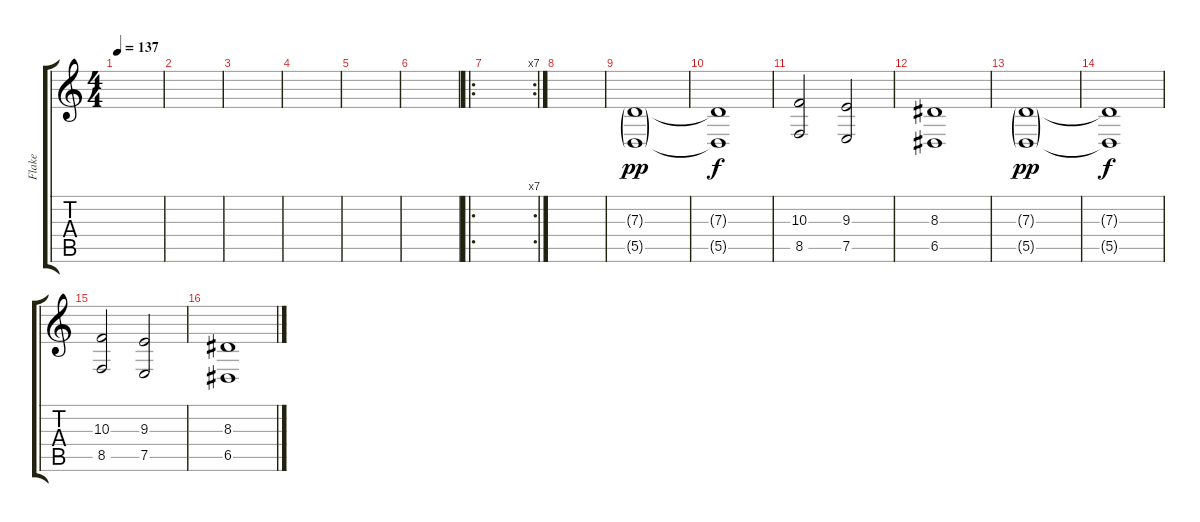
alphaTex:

\track ("Flake" "Flake") {instrument choiraahs}
\staff {score tabs}
\tuning (E4 B3 G3 D3 A2 D2) {hide}
\ts (4 4)
\tempo 137
\clef g2
\ks c
|
|
|
|
|
|
\ro
\rc 7
|
|
(7.3{g} 5.5{g}).1{dy pp} |
(7.3{t} 5.5{t}).1{dy f} |
(10.3 8.5).2 (9.3 7.5).2 |
(8.3 6.5).1 |
(7.3{g} 5.5{g}).1{dy pp} |
(7.3{t} 5.5{t}).1{dy f} |
(10.3 8.5).2 (9.3 7.5).2 |
(8.3 6.5).1
